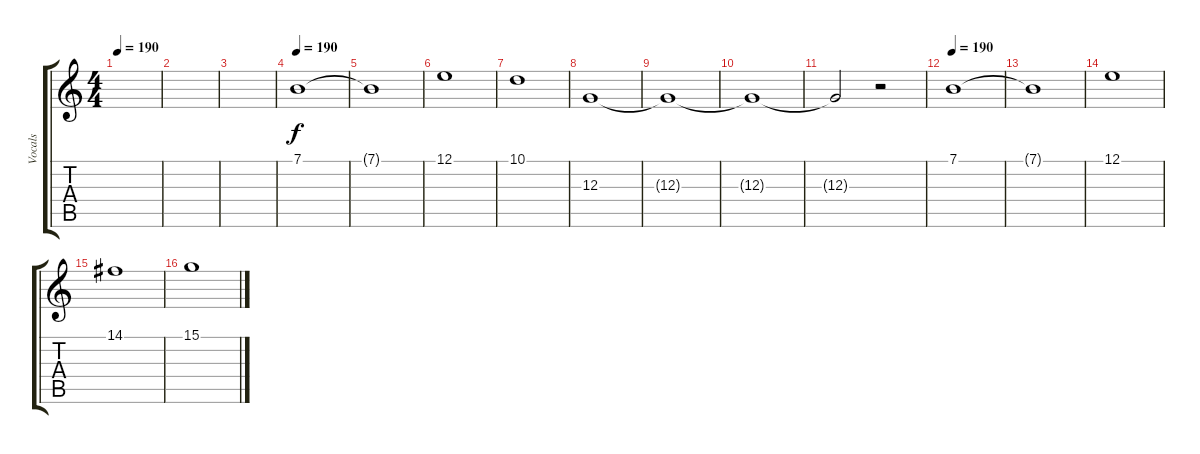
\track ("Vocals" "Vocals") {instrument lead3calliope}
\staff {score tabs}
\tuning (E4 B3 G3 D3 A2 D2) {hide}
\ts (4 4)
\tempo 190
\clef g2
\ks c
|
|
|
\tempo 190
7.1.1 |
7.1{t}.1 |
12.1.1 |
10.1.1 |
12.3.1 |
12.3{t}.1 |
12.3{t}.1 |
12.3{t}.2 r.2 |
\tempo 190
7.1.1 |
7.1{t}.1 |
12.1.1 |
14.1.1 |
15.1.1
